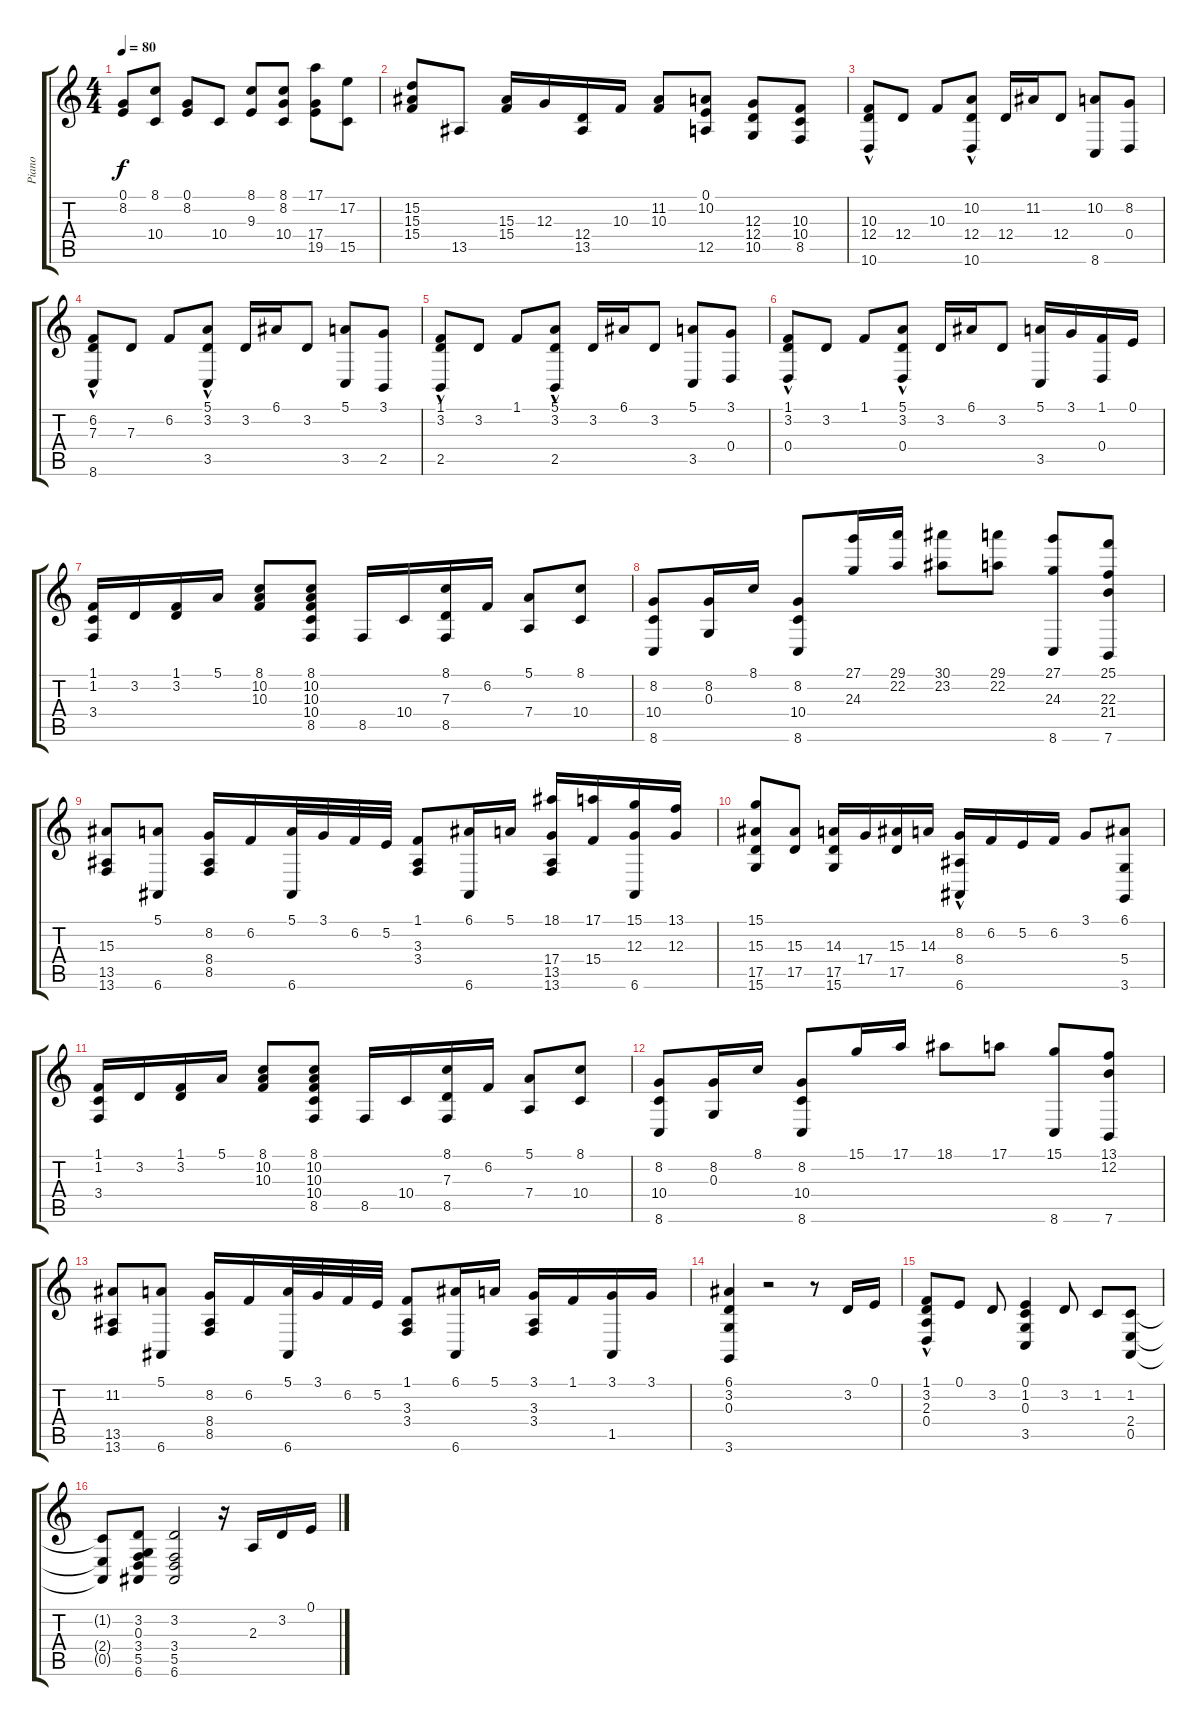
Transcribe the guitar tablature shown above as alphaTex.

\track ("Piano" "Piano") {instrument acousticgrandpiano}
\staff {score tabs}
\tuning (E4 B3 G3 D3 A2 E2) {hide}
\ts (4 4)
\tempo 80
\clef g2
\ks c
(0.1 8.2).8{dy f} (8.1 10.4).8 (0.1 8.2).8 10.4.8 (8.1 9.3).8 (8.1 8.2 10.4).8 (17.1 17.4 19.5).8 (17.2 15.5).8 |
(15.2 15.3 15.4).8 13.5.8 (15.3 15.4).16 12.3.16 (12.4 13.5).16 10.3.16 (11.2 10.3).8 (0.1 10.2 12.5).8 (12.3 12.4 10.5).8 (10.3 10.4 8.5).8 |
(10.3 12.4 10.6{hac}).8 12.4.8 10.3.8 (10.2 12.4 10.6{hac}).8 12.4.16 11.2.16 12.4.8 (10.2 8.6).8 (8.2 0.4).8 |
(6.2 7.3 8.6{hac}).8 7.3.8 6.2.8 (5.1 3.2 3.5{hac}).8 3.2.16 6.1.16 3.2.8 (5.1 3.5).8 (3.1 2.5).8 |
(1.1 3.2 2.5{hac}).8 3.2.8 1.1.8 (5.1 3.2 2.5{hac}).8 3.2.16 6.1.16 3.2.8 (5.1 3.5).8 (3.1 0.4).8 |
(1.1 3.2 0.4{hac}).8 3.2.8 1.1.8 (5.1 3.2 0.4{hac}).8 3.2.16 6.1.16 3.2.8 (5.1 3.5).16 3.1.16 (1.1 0.4).16 0.1.16 |
(1.1 1.2 3.4).16 3.2.16 (1.1 3.2).16 5.1.16 (8.1 10.2 10.3).8 (8.1 10.2 10.3 10.4 8.5).8 8.5.16 10.4.16 (8.1 7.3 8.5).16 6.2.16 (5.1 7.4).8 (8.1 10.4).8 |
(8.2 10.4 8.6).8 (8.2 0.3).16 8.1.16 (8.2 10.4 8.6).8 (27.1 24.3).16 (29.1 22.2).16 (30.1 23.2).8 (29.1 22.2).8 (27.1 24.3 8.6).8 (25.1 22.3 21.4 7.6).8 |
(15.3 13.5 13.6).8 (5.1 6.6).8 (8.2 8.4 8.5).16 6.2.16 (5.1 6.6).32 3.1.32 6.2.32 5.2.32 (1.1 3.3 3.4).8 (6.1 6.6).16 5.1.16 (18.1 17.4 13.5 13.6).16 (17.1 15.4).16 (15.1 12.3 6.6).16 (13.1 12.3).16 |
(15.1 15.3 17.5 15.6).8 (15.3 17.5).8 (14.3 17.5 15.6).16 17.4.16 (15.3 17.5).16 14.3.16 (8.2 8.4{hac} 6.6{hac}).16 6.2.16 5.2.16 6.2.16 3.1.8 (6.1 5.4 3.6).8 |
(1.1 1.2 3.4).16 3.2.16 (1.1 3.2).16 5.1.16 (8.1 10.2 10.3).8 (8.1 10.2 10.3 10.4 8.5).8 8.5.16 10.4.16 (8.1 7.3 8.5).16 6.2.16 (5.1 7.4).8 (8.1 10.4).8 |
(8.2 10.4 8.6).8 (8.2 0.3).16 8.1.16 (8.2 10.4 8.6).8 15.1.16 17.1.16 18.1.8 17.1.8 (15.1 8.6).8 (13.1 12.2 7.6).8 |
(11.2 13.5 13.6).8 (5.1 6.6).8 (8.2 8.4 8.5).16 6.2.16 (5.1 6.6).32 3.1.32 6.2.32 5.2.32 (1.1 3.3 3.4).8 (6.1 6.6).16 5.1.16 (3.1 3.3 3.4).16 1.1.16 (3.1 1.5).16 3.1.16 |
(6.1 3.2 0.3 3.6).4 r.2 r.8 3.2.16 0.1.16 |
(1.1 3.2 2.3{hac} 0.4{hac}).8 0.1.8 3.2.8 (0.1 1.2 0.3 3.5).4 3.2.8 1.2.8 (1.2 2.4 0.5).8 |
(1.2{t} 2.4{t} 0.5{t}).8 (3.2 0.3 3.4 5.5 6.6).8 (3.2 3.4 5.5 6.6).2 r.16 2.3.16 3.2.16 0.1.16
